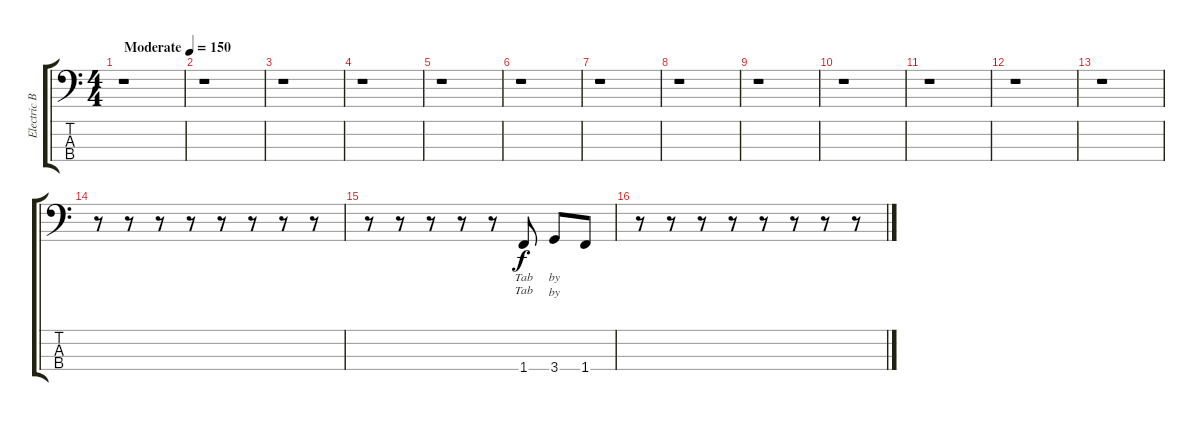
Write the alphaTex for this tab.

\track ("Electric Bass" "Electric B") {instrument electricbassfinger}
\staff {score tabs}
\tuning (G2 D2 A1 E1) {hide}
\ts (4 4)
\tempo (150 "Moderate")
\clef f4
\ks c
r.1{dy f instrument electricbassfinger} |
r.1 |
r.1 |
r.1 |
r.1 |
r.1 |
r.1 |
r.1 |
r.1 |
r.1 |
r.1 |
r.1 |
r.1 |
r.8 r.8 r.8 r.8 r.8 r.8 r.8 r.8 |
r.8 r.8 r.8 r.8 r.8 1.4.8{lyrics (0 "Tab") lyrics (1 "Tab") lyrics (2 "") lyrics (3 "") lyrics (4 "")} 3.4.8{lyrics (0 "by") lyrics (1 "by") lyrics (2 "") lyrics (3 "") lyrics (4 "")} 1.4.8{lyrics (0 "") lyrics (1 "") lyrics (2 "") lyrics (3 "") lyrics (4 "")} |
r.8 r.8 r.8 r.8 r.8 r.8 r.8 r.8
